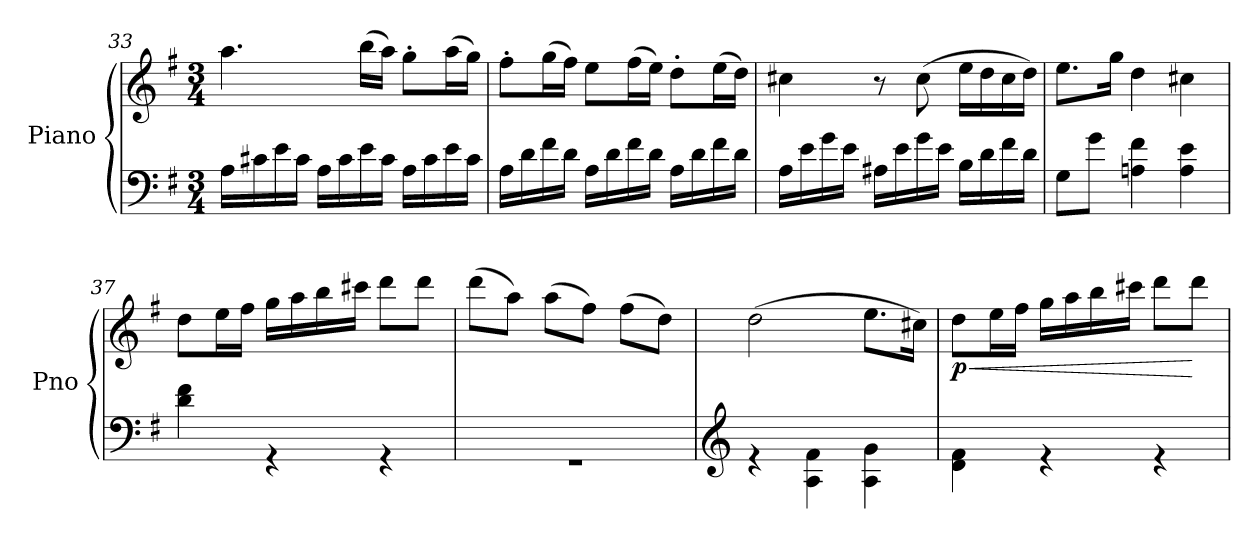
**kern	**kern	**dynam
*part1	*part1	*part1
*staff2	*staff1	*staff1/2
*I"Piano	*	*
*I'Pno	*	*
!!LO:LB:g=z
*clefF4	*clefG2	*
*k[f#]	*k[f#]	*
*G:	*G:	*
*M3/4	*M3/4	*
=33	=33	=33
*^	*	*
2.ryy	16A\LL	4.aa\	.
.	16c#X\	.	.
.	16e\	.	.
.	16c#\JJ	.	.
.	16A\LL	.	.
.	16c#\	.	.
.	16e\	(>16bb\LL	.
.	16c#\JJ	16aa\JJ)	.
.	16A\LL	8gg'\L	.
.	16c#\	.	.
.	16e\	(>16aa\L	.
.	16c#\JJ	16gg\JJ)	.
=34	=34	=34	=34
2.ryy	16A\LL	8ff#'\L	.
.	16d\	.	.
.	16f#\	(>16gg\L	.
.	16d\JJ	16ff#\JJ)	.
.	16A\LL	8ee\L	.
.	16d\	.	.
.	16f#\	(>16ff#\L	.
.	16d\JJ	16ee\JJ)	.
.	16A\LL	8dd'\L	.
.	16d\	.	.
.	16f#\	(>16ee\L	.
.	16d\JJ	16dd\JJ)	.
=35	=35	=35	=35
2.ryy	16A\LL	4cc#X\	.
.	16e\	.	.
.	16g\	.	.
.	16e\JJ	.	.
.	16A#X\LL	8r	.
.	16e\	.	.
.	16g\	(>8cc#\	.
.	16e\JJ	.	.
.	16B\LL	16ee\LL	.
.	16d\	16dd\	.
.	16f#\	16cc#\	.
.	16d\JJ	16dd\JJ)	.
!!LO:LB:g=z
=36	=36	=36	=36
2.ryy	8G\L	8.ee\L	.
.	8g\J	.	.
.	.	16gg\Jk	.
.	4An\ 4f#\	4dd\	.
.	4A\ 4e\	4cc#X\	.
=37	=37	=37	=37
2.ryy	4d\ 4f#\	8dd\L	.
.	.	16ee\L	.
.	.	16ff#\JJ	.
.	4r	16gg\LL	.
.	.	16aa\	.
.	.	16bb\	.
.	.	16ccc#X\JJ	.
.	4r	8ddd\L	.
.	.	8ddd\J	.
=38	=38	=38	=38
2.ryy	2.r	(>8ddd\L	.
.	.	8aa\J)	.
.	.	(>8aa\L	.
.	.	8ff#\J)	.
.	.	(>8ff#\L	.
.	.	8dd\J)	.
=39	=39	=39	=39
*clefG2	*	*	*
2.ryy	4r	(>2dd\	.
.	4A\ 4f#\	.	.
.	4A\ 4g\	8.ee\L	.
.	.	16cc#X\Jk)	.
=40	=40	=40	=40
!	!	!	!LO:HP:b
!	!	!	!LO:DY:n=1:b
2.ryy	4d\ 4f#\	8dd\L	< p
.	.	16ee\L	.
.	.	16ff#\JJ	.
.	4r	16gg\LL	.
.	.	16aa\	.
.	.	16bb\	.
.	.	16ccc#X\JJ	.
.	4r	8ddd\L	.
.	.	8ddd\J	[
*v	*v	*	*
=	=	=
*-	*-	*-
